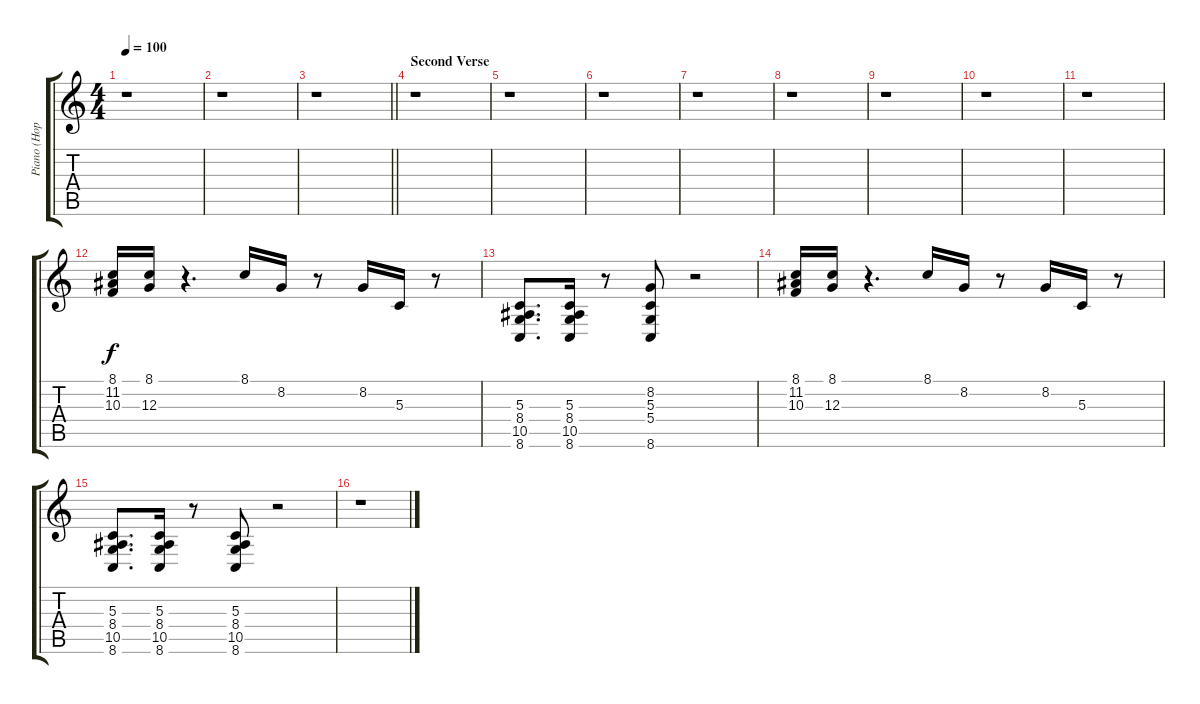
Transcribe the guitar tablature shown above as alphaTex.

\track ("Piano (Hopkins)" "Piano (Hop") {instrument electricgrandpiano}
\staff {score tabs}
\tuning (E4 B3 G3 D3 A2 E2) {hide}
\ts (4 4)
\tempo 100
\clef g2
\ks c
r.1{dy f} |
r.1 |
\barLineRight lightlight
r.1 |
\section ("" "Second Verse")
r.1 |
r.1 |
r.1 |
r.1 |
r.1 |
r.1 |
r.1 |
r.1 |
(8.1 11.2 10.3).16 (8.1 12.3).16 r.4{d} 8.1.16 8.2.16 r.8 8.2.16 5.3.16 r.8 |
(5.3 8.4 10.5 8.6).8{d} (5.3 8.4 10.5 8.6).16 r.8 (8.2 5.3 5.4 8.6).8 r.2 |
(8.1 11.2 10.3).16 (8.1 12.3).16 r.4{d} 8.1.16 8.2.16 r.8 8.2.16 5.3.16 r.8 |
(5.3 8.4 10.5 8.6).8{d} (5.3 8.4 10.5 8.6).16 r.8 (5.3 8.4 10.5 8.6).8 r.2 |
r.1
